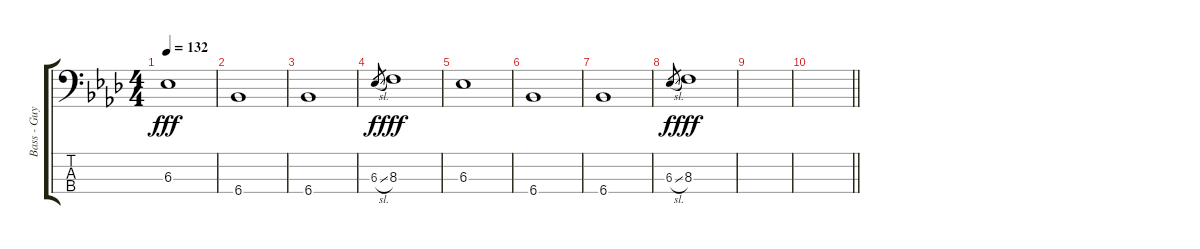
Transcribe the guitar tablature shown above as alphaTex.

\track ("Bass - Guy" "Bass - Guy") {instrument electricbassfinger}
\staff {score tabs}
\tuning (G2 D2 A1 E1) {hide}
\ts (4 4)
\tempo 132
\clef f4
\ks ab
6.3.1{dy fff volume 6} |
6.4.1 |
6.4.1 |
6.3{sl}.8{gr dy f} 8.3.1{dy fff} |
6.3.1{volume 0} |
6.4.1 |
6.4.1 |
6.3{sl}.8{gr dy f} 8.3.1{dy fff} |
|
\barLineRight lightlight
